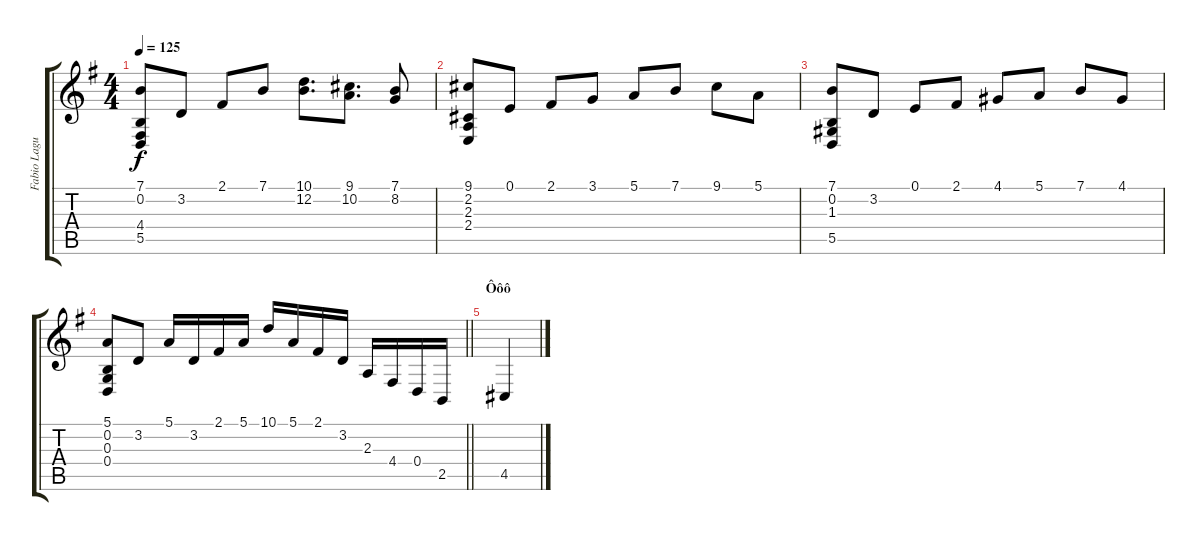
\track ("Fabio Laguna" "Fabio Lagu") {instrument acousticgrandpiano}
\staff {score tabs}
\tuning (E4 B3 G3 D3 A2 E2) {hide}
\ts (4 4)
\tempo 125
\clef g2
\ks eminor
(7.1 0.2 4.4 5.5).8{dy f} 3.2.8 2.1.8 7.1.8 (10.1 12.2).8{d} (9.1 10.2).8{d} (7.1 8.2).8 |
(9.1 2.2 2.3 2.4).8 0.1.8 2.1.8 3.1.8 5.1.8 7.1.8 9.1.8 5.1.8 |
(7.1 0.2 1.3 5.5).8 3.2.8 0.1.8 2.1.8 4.1.8 5.1.8 7.1.8 4.1.8 |
\barLineRight lightlight
(5.1 0.2 0.3 0.4).8 3.2.8 5.1.16 3.2.16 2.1.16 5.1.16 10.1.16 5.1.16 2.1.16 3.2.16 2.3.16 4.4.16 0.4.16 2.5.16 |
\section ("" "Ôôô")
4.5.4
